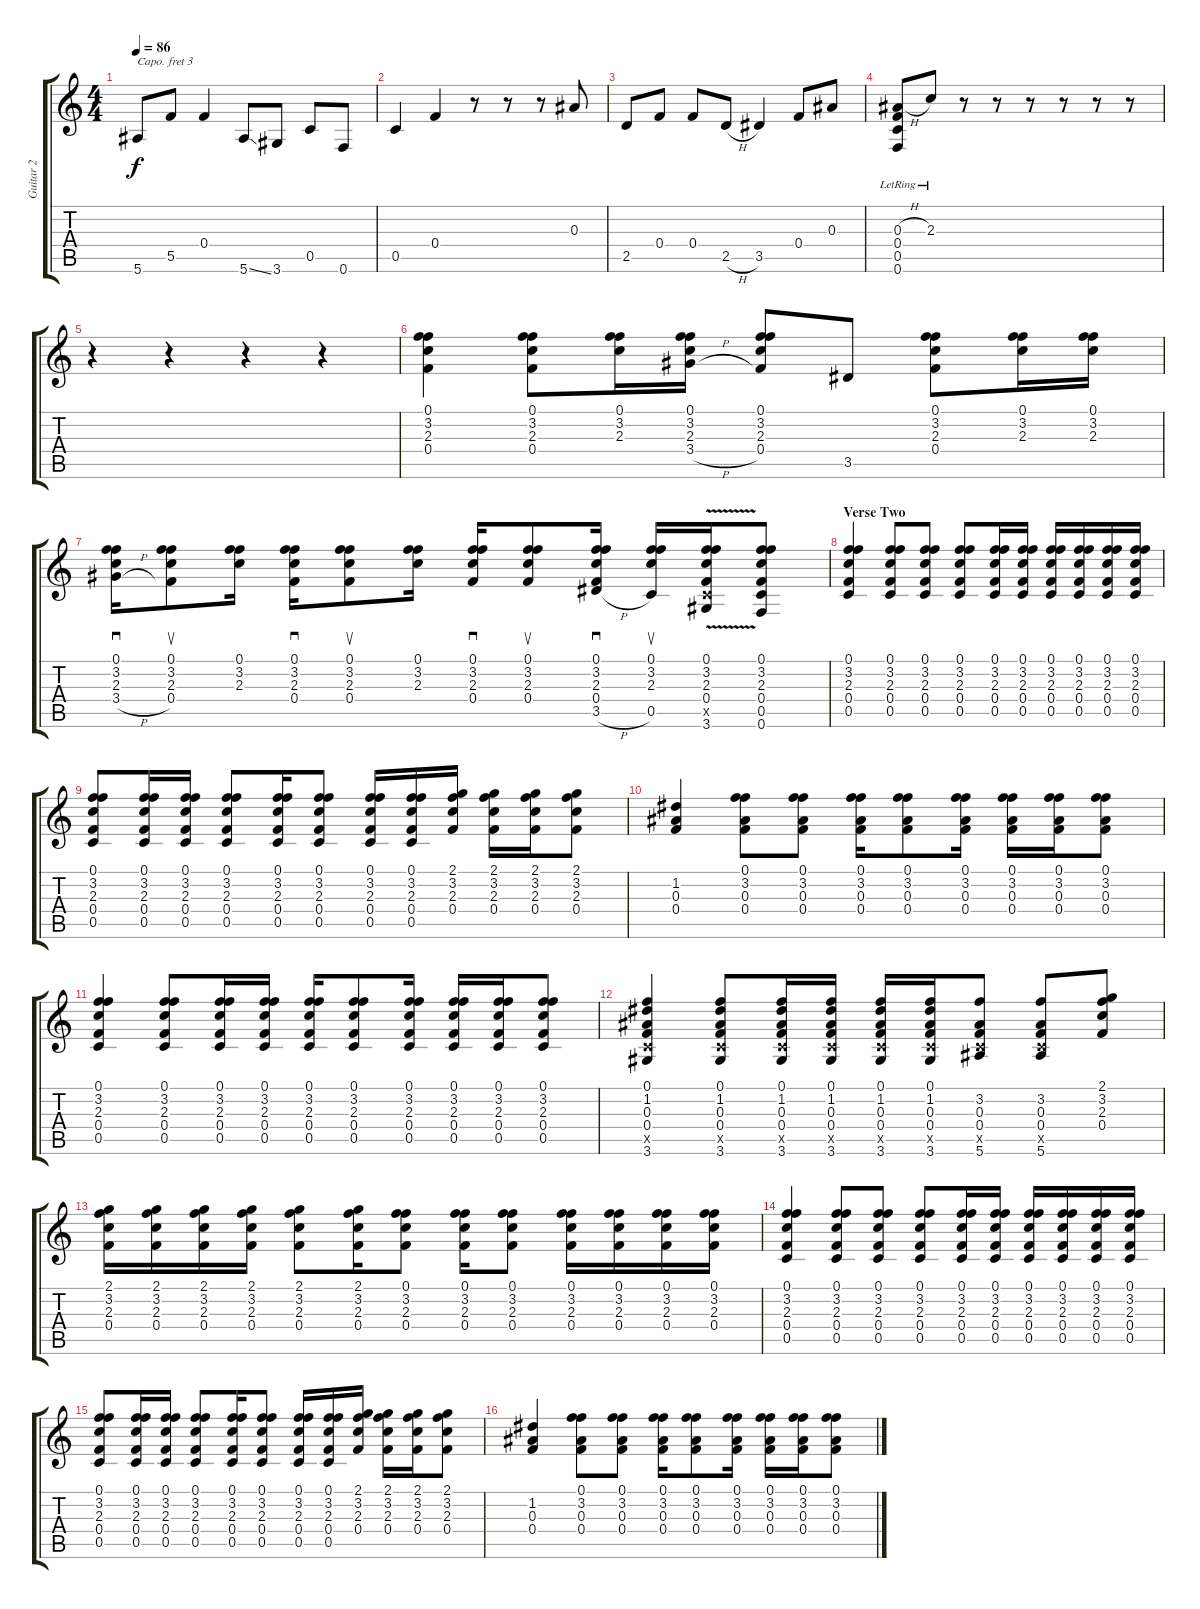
\track ("Guitar 2" "Guitar 2") {instrument distortionguitar}
\staff {score tabs}
\capo 3
\tuning (D4 B3 G3 D3 A2 D2) {hide}
\ts (4 4)
\tempo 86
\clef g2
\ks c
5.6.8{dy f} 5.5.8 0.4.4 5.6{ss}.8 3.6.8 0.5.8 0.6.8 |
0.5.4 0.4.4 r.8 r.8 r.8 0.3.8 |
2.5.8 0.4.8 0.4.8 2.5{h}.8 3.5.4 0.4.8 0.3.8 |
(0.3{h} 0.4{lr} 0.5{lr} 0.6{lr}).8 2.3{lr}.8 r.8 r.8 r.8 r.8 r.8 r.8 |
r.4 r.4 r.4 r.4 |
(0.1 3.2 2.3 0.4).4 (0.1 3.2 2.3 0.4).8 (0.1 3.2 2.3).16 (0.1 3.2 2.3 3.4{h}).16 (0.1 3.2 2.3 0.4).8 3.5.8 (0.1 3.2 2.3 0.4).8 (0.1 3.2 2.3).16 (0.1 3.2 2.3).16 |
(0.1 3.2 2.3 3.4{h}).16{sd} (0.1 3.2 2.3 0.4).8{su} (0.1 3.2 2.3).16 (0.1 3.2 2.3 0.4).16{sd} (0.1 3.2 2.3 0.4).8{su} (0.1 3.2 2.3).16 (0.1 3.2 2.3 0.4).16{sd} (0.1 3.2 2.3 0.4).8{su} (0.1 3.2 2.3 0.4 3.5{h}).16{sd} (0.1 3.2 2.3 0.5).16{su} (0.1 3.2 2.3 0.4 0.5{x} 3.6{v}).16 (0.1 3.2 2.3 0.4 0.5 0.6).8 |
\section ("" "Verse Two")
(0.1 3.2 2.3 0.4 0.5).4 (0.1 3.2 2.3 0.4 0.5).8 (0.1 3.2 2.3 0.4 0.5).8 (0.1 3.2 2.3 0.4 0.5).8 (0.1 3.2 2.3 0.4 0.5).16 (0.1 3.2 2.3 0.4 0.5).16 (0.1 3.2 2.3 0.4 0.5).16 (0.1 3.2 2.3 0.4 0.5).16 (0.1 3.2 2.3 0.4 0.5).16 (0.1 3.2 2.3 0.4 0.5).16 |
(0.1 3.2 2.3 0.4 0.5).8 (0.1 3.2 2.3 0.4 0.5).16 (0.1 3.2 2.3 0.4 0.5).16 (0.1 3.2 2.3 0.4 0.5).8 (0.1 3.2 2.3 0.4 0.5).16 (0.1 3.2 2.3 0.4 0.5).8 (0.1 3.2 2.3 0.4 0.5).16 (0.1 3.2 2.3 0.4 0.5).16 (2.1 3.2 2.3 0.4).16 (2.1 3.2 2.3 0.4).16 (2.1 3.2 2.3 0.4).16 (2.1 3.2 2.3 0.4).8 |
(1.2 0.3 0.4).4 (0.1 3.2 0.3 0.4).8 (0.1 3.2 0.3 0.4).8 (0.1 3.2 0.3 0.4).16 (0.1 3.2 0.3 0.4).8 (0.1 3.2 0.3 0.4).16 (0.1 3.2 0.3 0.4).16 (0.1 3.2 0.3 0.4).16 (0.1 3.2 0.3 0.4).8 |
(0.1 3.2 2.3 0.4 0.5).4 (0.1 3.2 2.3 0.4 0.5).8 (0.1 3.2 2.3 0.4 0.5).16 (0.1 3.2 2.3 0.4 0.5).16 (0.1 3.2 2.3 0.4 0.5).16 (0.1 3.2 2.3 0.4 0.5).8 (0.1 3.2 2.3 0.4 0.5).16 (0.1 3.2 2.3 0.4 0.5).16 (0.1 3.2 2.3 0.4 0.5).16 (0.1 3.2 2.3 0.4 0.5).8 |
(0.1 1.2 0.3 0.4 0.5{x} 3.6).4 (0.1 1.2 0.3 0.4 0.5{x} 3.6).8 (0.1 1.2 0.3 0.4 0.5{x} 3.6).16 (0.1 1.2 0.3 0.4 0.5{x} 3.6).16 (0.1 1.2 0.3 0.4 0.5{x} 3.6).16 (0.1 1.2 0.3 0.4 0.5{x} 3.6).16 (3.2 0.3 0.4 0.5{x} 5.6).8 (3.2 0.3 0.4 0.5{x} 5.6).8 (2.1 3.2 2.3 0.4).8 |
(2.1 3.2 2.3 0.4).16 (2.1 3.2 2.3 0.4).16 (2.1 3.2 2.3 0.4).16 (2.1 3.2 2.3 0.4).16 (2.1 3.2 2.3 0.4).8 (2.1 3.2 2.3 0.4).16 (0.1 3.2 2.3 0.4).8 (0.1 3.2 2.3 0.4).16 (0.1 3.2 2.3 0.4).8 (0.1 3.2 2.3 0.4).16 (0.1 3.2 2.3 0.4).16 (0.1 3.2 2.3 0.4).16 (0.1 3.2 2.3 0.4).16 |
(0.1 3.2 2.3 0.4 0.5).4 (0.1 3.2 2.3 0.4 0.5).8 (0.1 3.2 2.3 0.4 0.5).8 (0.1 3.2 2.3 0.4 0.5).8 (0.1 3.2 2.3 0.4 0.5).16 (0.1 3.2 2.3 0.4 0.5).16 (0.1 3.2 2.3 0.4 0.5).16 (0.1 3.2 2.3 0.4 0.5).16 (0.1 3.2 2.3 0.4 0.5).16 (0.1 3.2 2.3 0.4 0.5).16 |
(0.1 3.2 2.3 0.4 0.5).8 (0.1 3.2 2.3 0.4 0.5).16 (0.1 3.2 2.3 0.4 0.5).16 (0.1 3.2 2.3 0.4 0.5).8 (0.1 3.2 2.3 0.4 0.5).16 (0.1 3.2 2.3 0.4 0.5).8 (0.1 3.2 2.3 0.4 0.5).16 (0.1 3.2 2.3 0.4 0.5).16 (2.1 3.2 2.3 0.4).16 (2.1 3.2 2.3 0.4).16 (2.1 3.2 2.3 0.4).16 (2.1 3.2 2.3 0.4).8 |
(1.2 0.3 0.4).4 (0.1 3.2 0.3 0.4).8 (0.1 3.2 0.3 0.4).8 (0.1 3.2 0.3 0.4).16 (0.1 3.2 0.3 0.4).8 (0.1 3.2 0.3 0.4).16 (0.1 3.2 0.3 0.4).16 (0.1 3.2 0.3 0.4).16 (0.1 3.2 0.3 0.4).8
